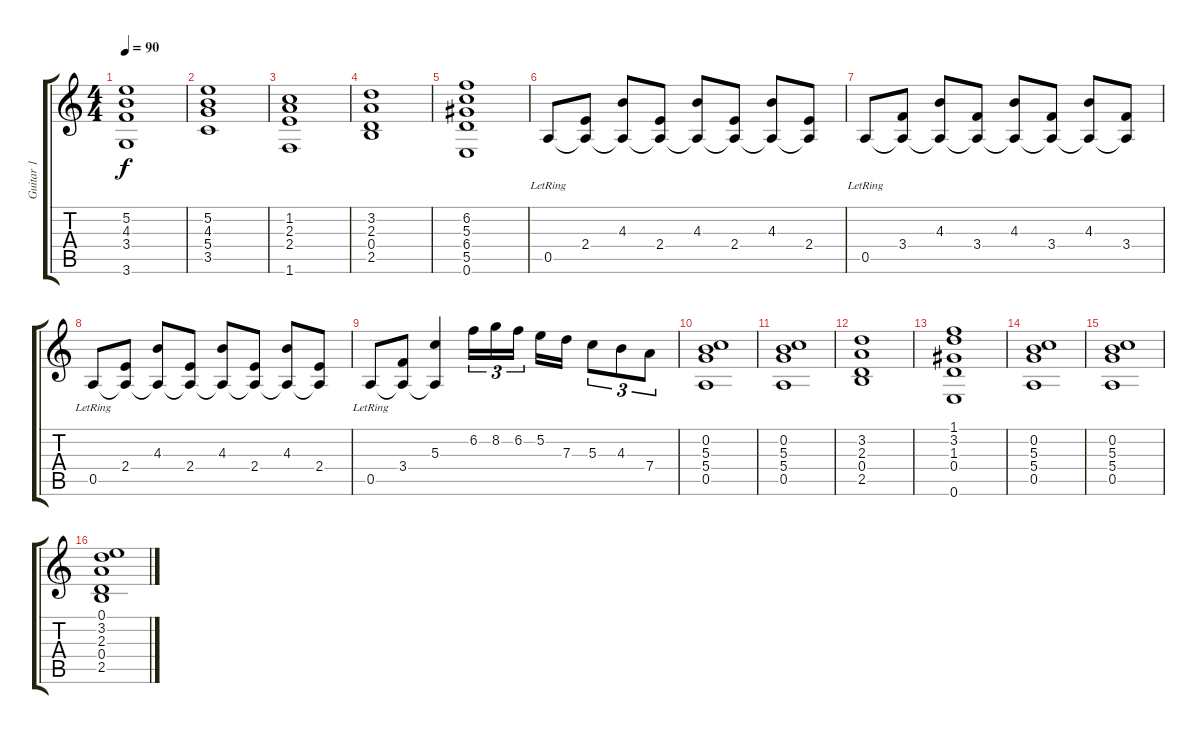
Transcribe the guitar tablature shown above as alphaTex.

\track ("Guitar 1" "Guitar 1") {instrument acousticguitarnylon}
\staff {score tabs}
\tuning (E4 B3 G3 D3 A2 E2) {hide}
\ts (4 4)
\tempo 90
\clef g2
\ks c
(5.2 4.3 3.4 3.6).1{dy f} |
(5.2 4.3 5.4 3.5).1 |
(1.2 2.3 2.4 1.6).1 |
(3.2 2.3 0.4 2.5).1 |
(6.2 5.3 6.4 5.5 0.6).1 |
0.5{lr}.8 (2.4 0.5{t}).8 (4.3 0.5{t}).8 (2.4 0.5{t}).8 (4.3 0.5{t}).8 (2.4 0.5{t}).8 (4.3 0.5{t}).8 (2.4 0.5{t}).8 |
0.5{lr}.8 (3.4 0.5{t}).8 (4.3 0.5{t}).8 (3.4 0.5{t}).8 (4.3 0.5{t}).8 (3.4 0.5{t}).8 (4.3 0.5{t}).8 (3.4 0.5{t}).8 |
0.5{lr}.8 (2.4 0.5{t}).8 (4.3 0.5{t}).8 (2.4 0.5{t}).8 (4.3 0.5{t}).8 (2.4 0.5{t}).8 (4.3 0.5{t}).8 (2.4 0.5{t}).8 |
0.5{lr}.8 (3.4 0.5{t}).8 (5.3 0.5{t}).4 6.2.16{tu (3 2)} 8.2.16{tu (3 2)} 6.2.16{tu (3 2) beam splitsecondary} 5.2.16 7.3.16 5.3.8{tu (3 2)} 4.3.8{tu (3 2)} 7.4.8{tu (3 2)} |
(0.2 5.3 5.4 0.5).1 |
(0.2 5.3 5.4 0.5).1 |
(3.2 2.3 0.4 2.5).1 |
(1.1 3.2 1.3 0.4 0.6).1 |
(0.2 5.3 5.4 0.5).1 |
(0.2 5.3 5.4 0.5).1 |
(0.1 3.2 2.3 0.4 2.5).1
